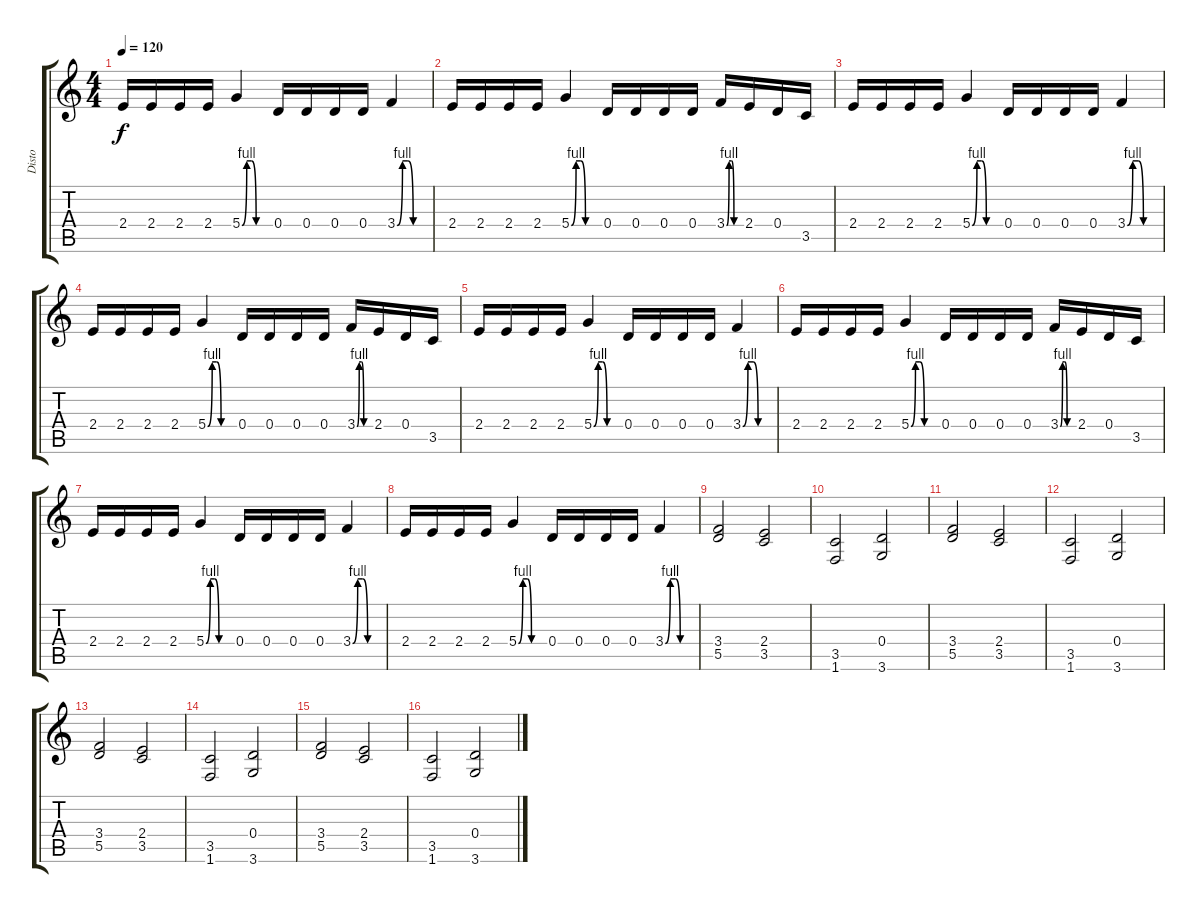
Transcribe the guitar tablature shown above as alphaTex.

\track ("Disto" "Disto") {instrument distortionguitar}
\staff {score tabs}
\tuning (E4 B3 G3 D3 A2 E2) {hide}
\ts (4 4)
\tempo 120
\clef g2
\ks c
2.4.16{dy f instrument distortionguitar} 2.4.16 2.4.16 2.4.16 5.4{be (custom 0 0 10 4 20 4 30 0 60 0)}.4 0.4.16 0.4.16 0.4.16 0.4.16 3.4{be (custom 0 0 10 4 20 4 30 0 60 0)}.4 |
2.4.16 2.4.16 2.4.16 2.4.16 5.4{be (custom 0 0 10 4 20 4 30 0 60 0)}.4 0.4.16 0.4.16 0.4.16 0.4.16 3.4{be (custom 0 0 10 4 20 4 30 0 60 0)}.16 2.4.16 0.4.16 3.5.16 |
2.4.16 2.4.16 2.4.16 2.4.16 5.4{be (custom 0 0 10 4 20 4 30 0 60 0)}.4 0.4.16 0.4.16 0.4.16 0.4.16 3.4{be (custom 0 0 10 4 20 4 30 0 60 0)}.4 |
2.4.16 2.4.16 2.4.16 2.4.16 5.4{be (custom 0 0 10 4 20 4 30 0 60 0)}.4 0.4.16 0.4.16 0.4.16 0.4.16 3.4{be (custom 0 0 10 4 20 4 30 0 60 0)}.16 2.4.16 0.4.16 3.5.16 |
2.4.16 2.4.16 2.4.16 2.4.16 5.4{be (custom 0 0 10 4 20 4 30 0 60 0)}.4 0.4.16 0.4.16 0.4.16 0.4.16 3.4{be (custom 0 0 10 4 20 4 30 0 60 0)}.4 |
2.4.16 2.4.16 2.4.16 2.4.16 5.4{be (custom 0 0 10 4 20 4 30 0 60 0)}.4 0.4.16 0.4.16 0.4.16 0.4.16 3.4{be (custom 0 0 10 4 20 4 30 0 60 0)}.16 2.4.16 0.4.16 3.5.16 |
2.4.16 2.4.16 2.4.16 2.4.16 5.4{be (custom 0 0 10 4 20 4 30 0 60 0)}.4 0.4.16 0.4.16 0.4.16 0.4.16 3.4{be (custom 0 0 10 4 20 4 30 0 60 0)}.4 |
2.4.16 2.4.16 2.4.16 2.4.16 5.4{be (custom 0 0 10 4 20 4 30 0 60 0)}.4 0.4.16 0.4.16 0.4.16 0.4.16 3.4{be (custom 0 0 10 4 20 4 30 0 60 0)}.4 |
(3.4 5.5).2 (2.4 3.5).2 |
(3.5 1.6).2 (0.4 3.6).2 |
(3.4 5.5).2 (2.4 3.5).2 |
(3.5 1.6).2 (0.4 3.6).2 |
(3.4 5.5).2 (2.4 3.5).2 |
(3.5 1.6).2 (0.4 3.6).2 |
(3.4 5.5).2 (2.4 3.5).2 |
(3.5 1.6).2 (0.4 3.6).2
